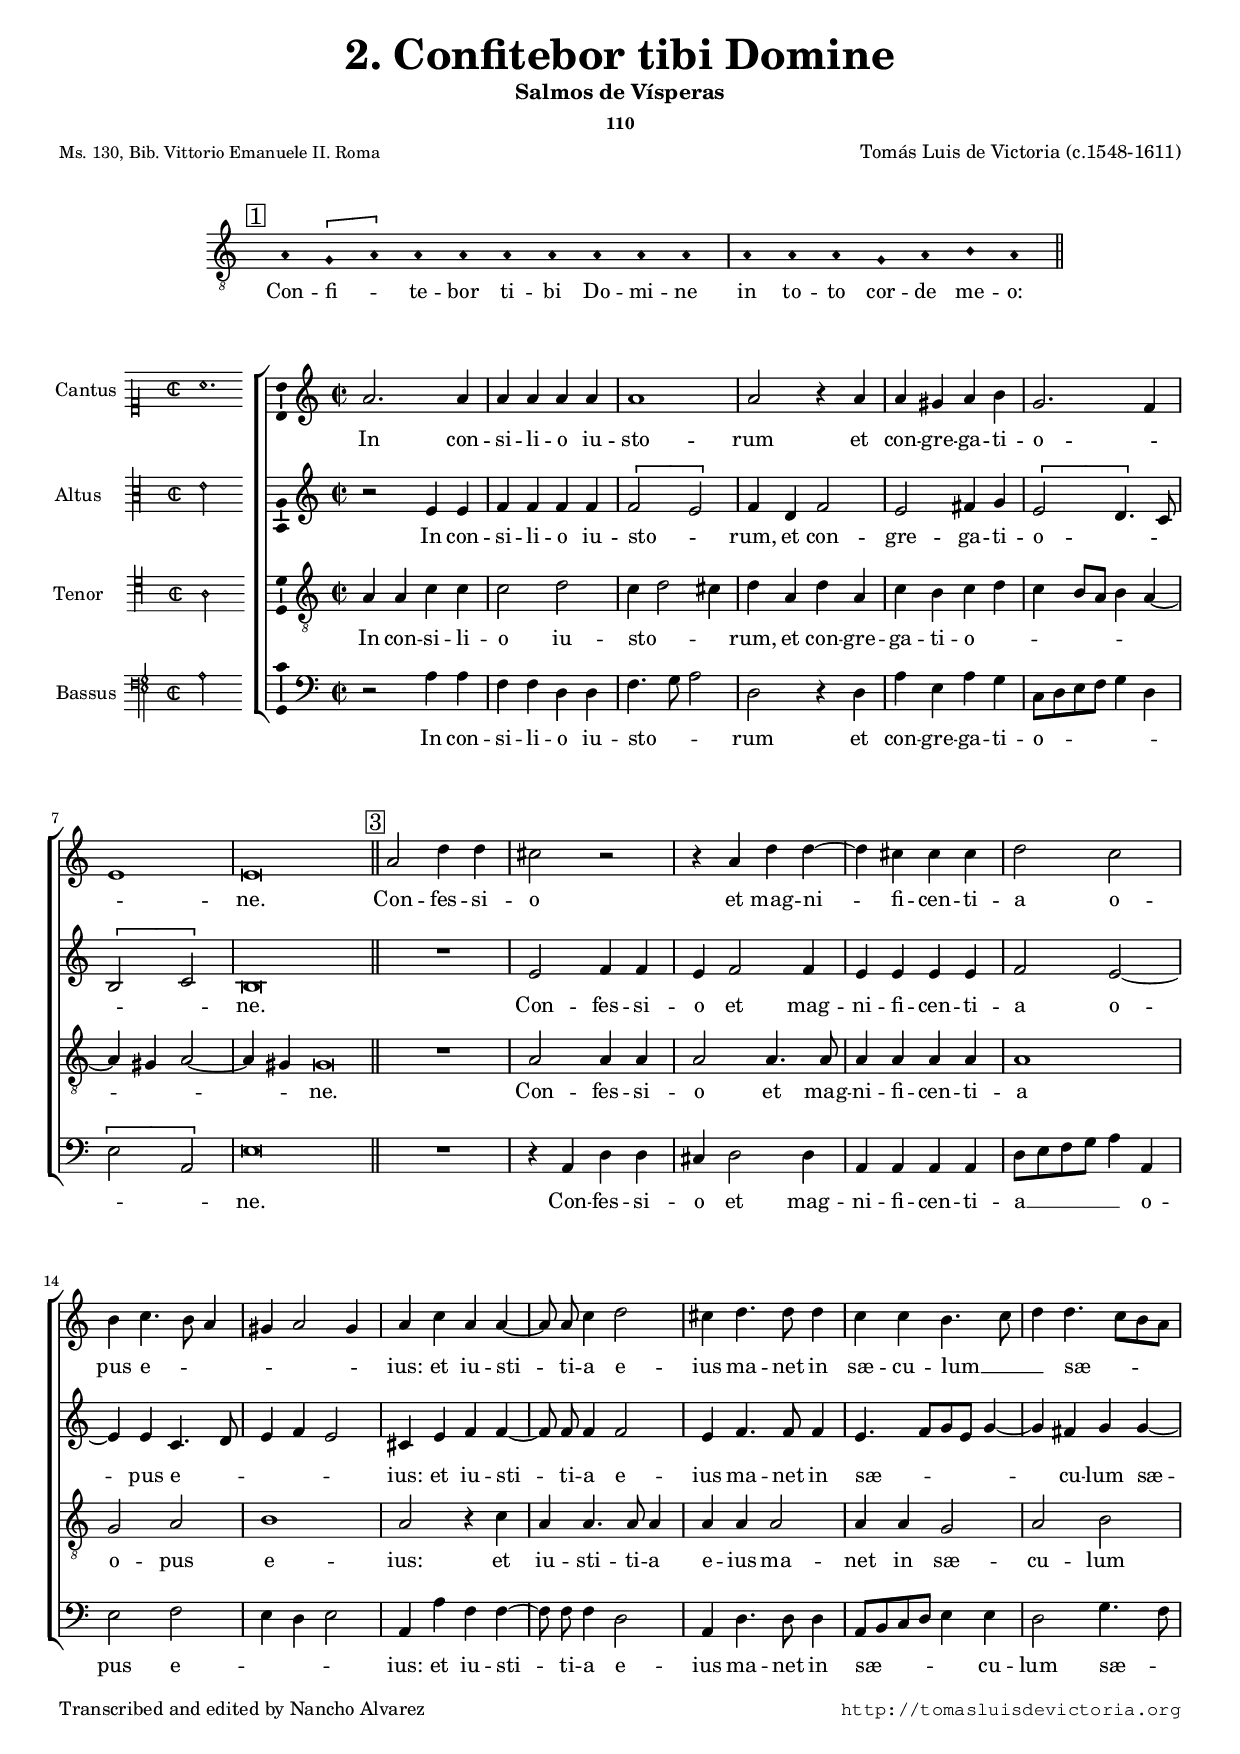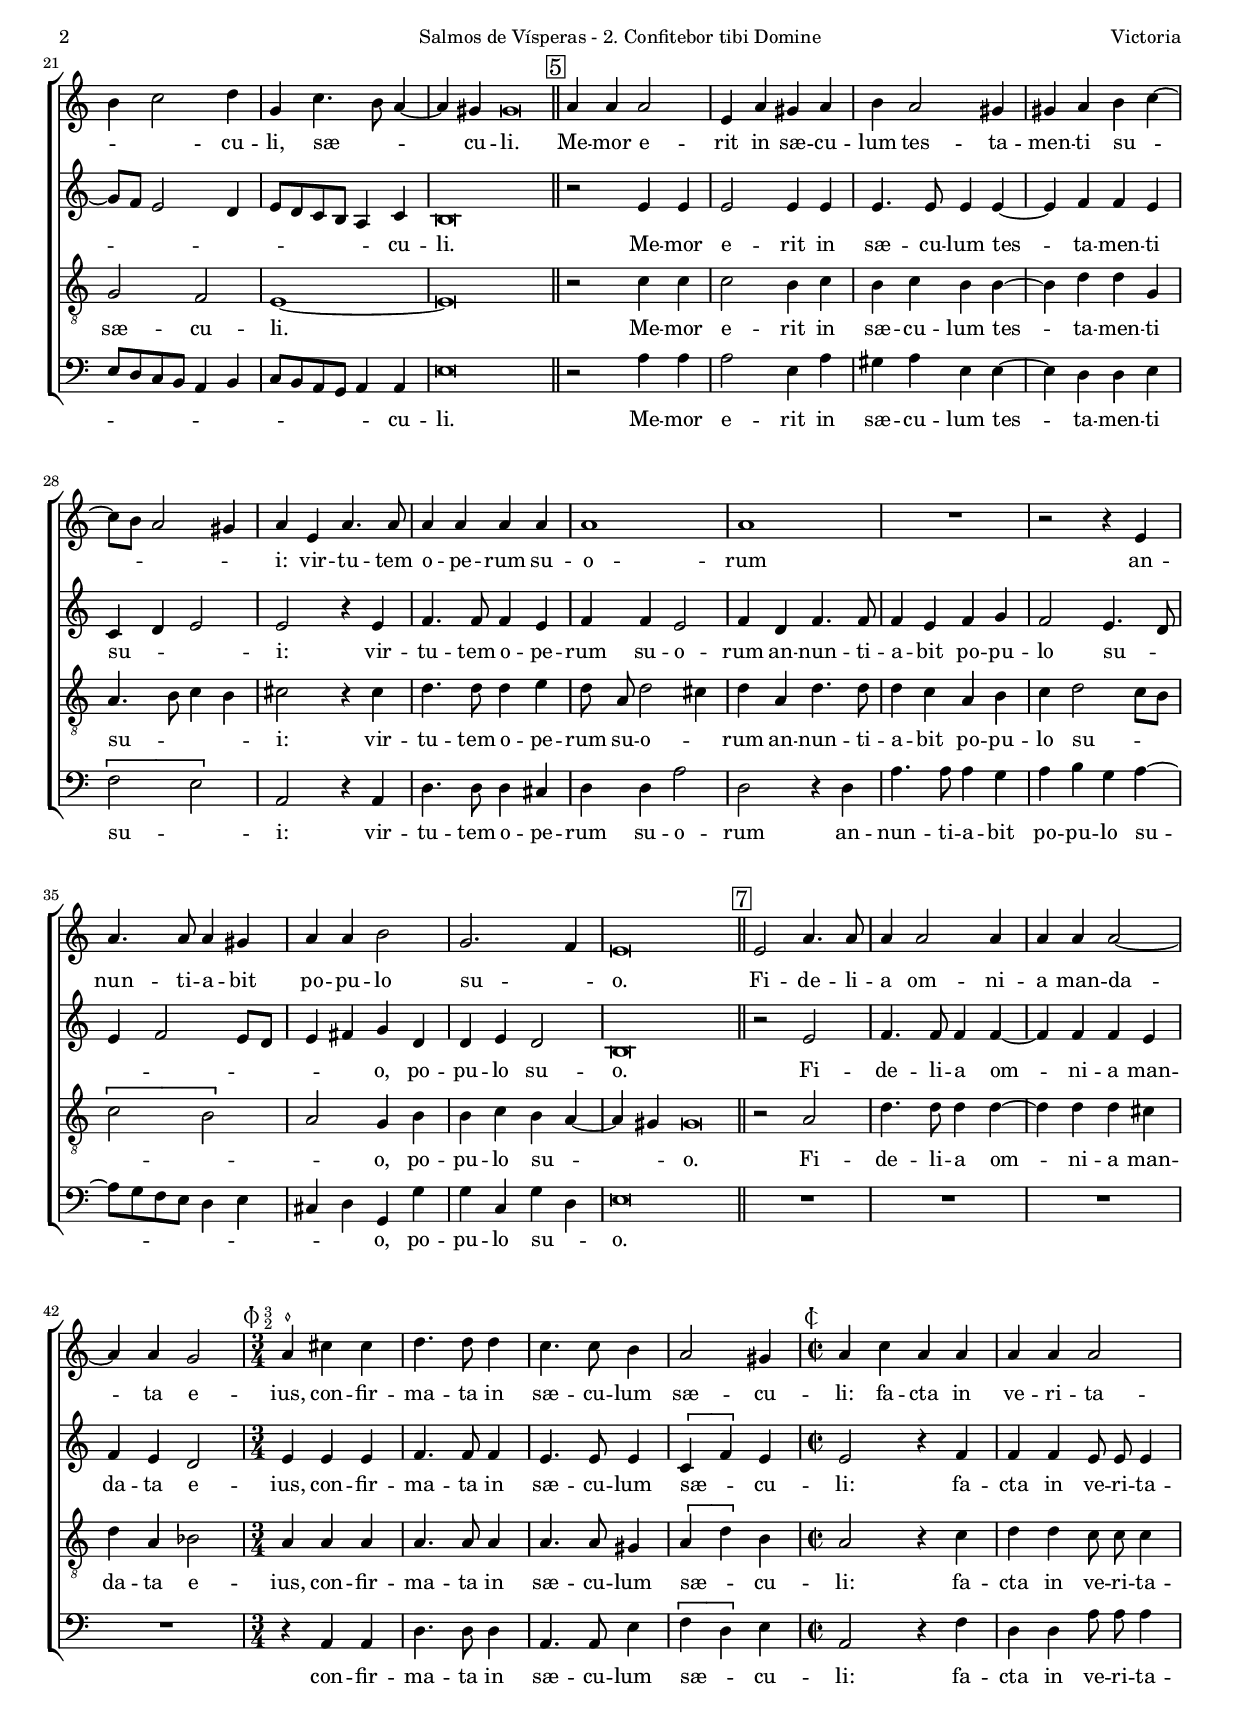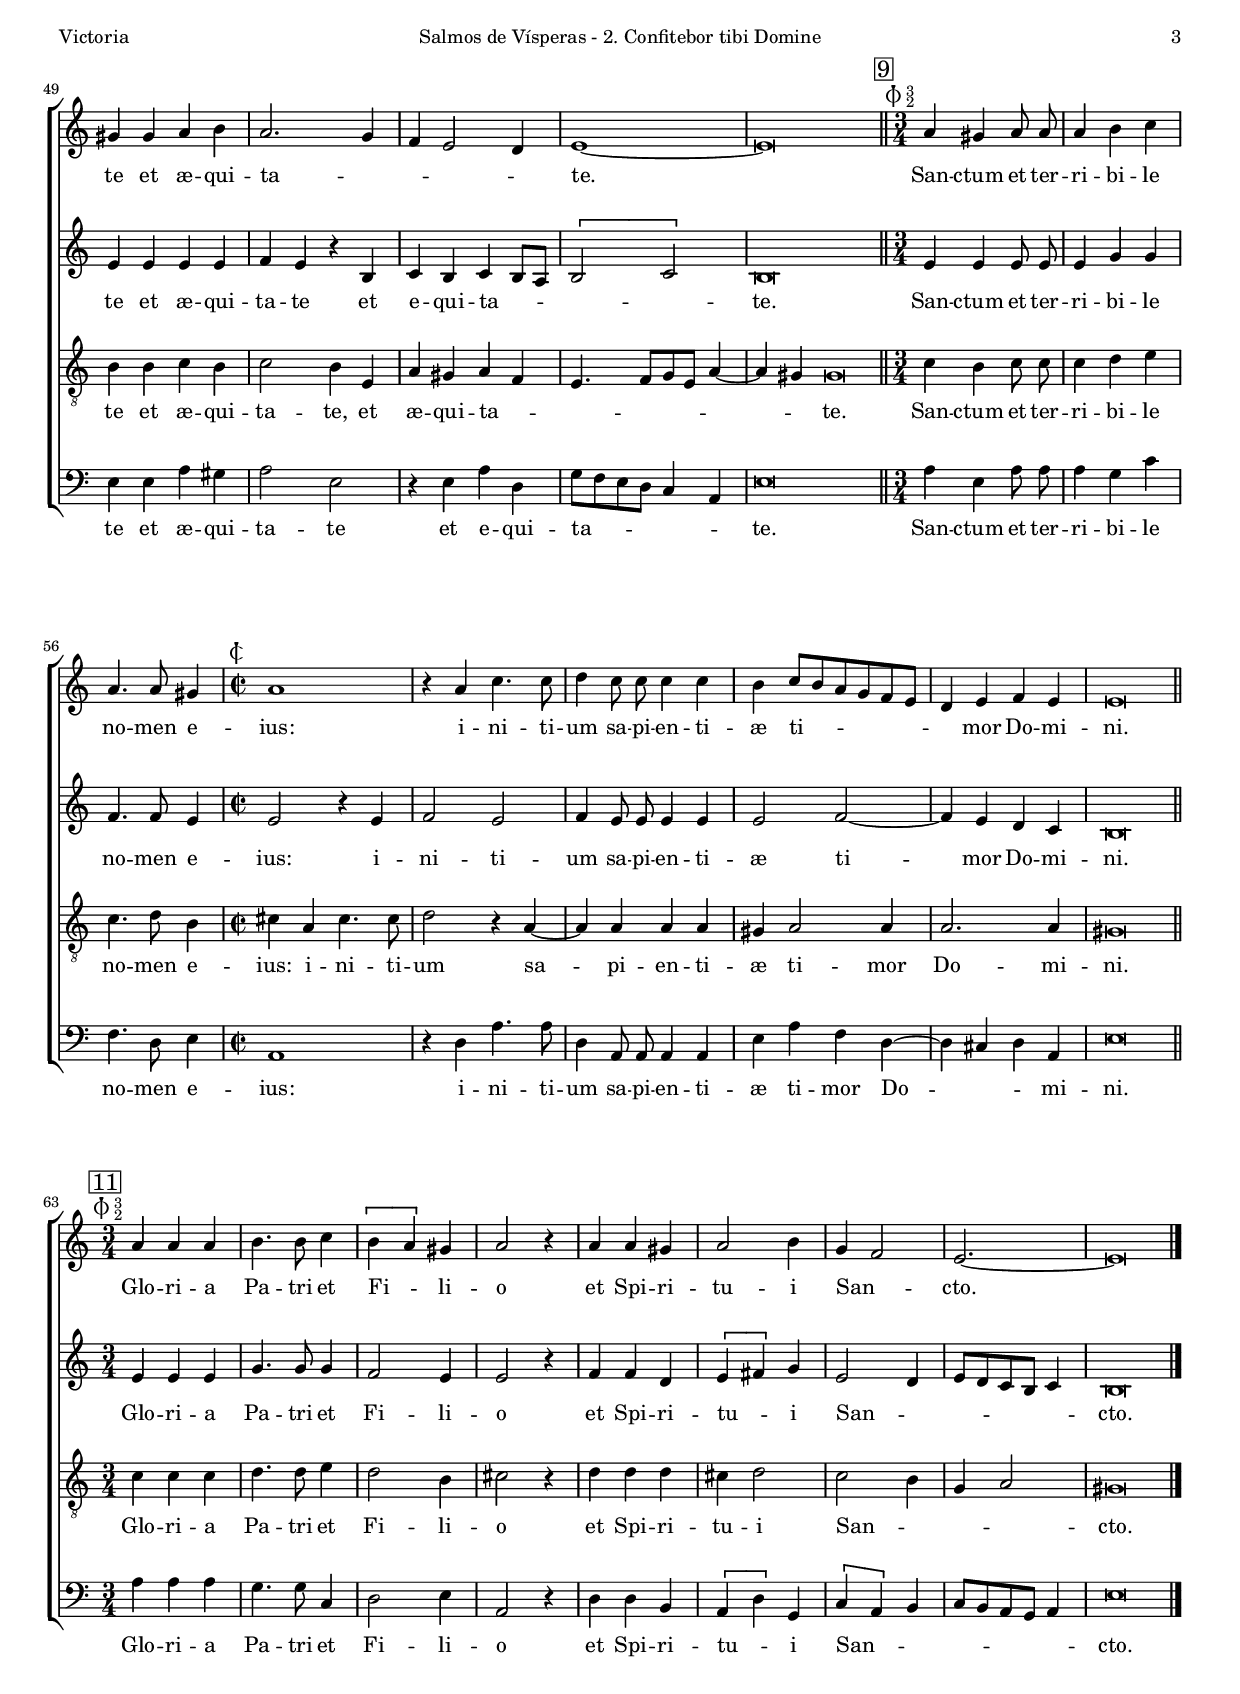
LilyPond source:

\version "2.18.0"

#(set-default-paper-size "a4")
#(set-global-staff-size 16.4)
#(ly:set-option 'point-and-click #f)
%mobile -s15.5 -i3.4

italicas=\override LyricText.font-shape = #'italic
rectas=\override LyricText.font-shape = #'upright
ss=\once \set suggestAccidentals = ##t
incipitwidth = 20
mtempo={\tempo 4 = 100}
mtempob={\tempo 4 = 50}
mt=#(define-music-function (parser location offset) (number?) ; move lyric text
      #{ \once \override LyricText.X-offset = -$offset #})

htitle="Salmos de Vísperas - 2. Confitebor tibi Domine"
hcomposer="Victoria"

\header {
	title=\markup{\fontsize #3 "2. Confitebor tibi Domine"}
	subtitle="Salmos de Vísperas"
	subsubtitle=\markup{"110" \vspace #1 }
	composer="Tomás Luis de Victoria (c.1548-1611)"
        pdfauthor=\composer
	%opus="(-)"
	% quarti toni
	poet=\markup{\smaller "Ms. 130, Bib. Vittorio Emanuele II. Roma"}
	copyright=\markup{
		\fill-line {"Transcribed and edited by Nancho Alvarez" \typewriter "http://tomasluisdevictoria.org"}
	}
%	tagline=""
}

\markup{\null \vspace #1 } %notablet

\score {
<<
         \new Voice = "canto" {
                 %\set Staff.instrumentName="Cantus 2"
                 \override Staff.TimeSignature.transparent = ##t
                 \override Stem.transparent = ##t
                 \set Score.timing = ##f
                 \override NoteHead.style = #'neomensural         
                 \clef "G_8" 
                 \key c \major
                 \once \override Score.RehearsalMark.X-offset = #5
                 \mark \markup{\box "1"}
                 a \[g a\] a a a a a a a \bar "|" a a a g a b a 
                 \bar "||"
         }
         \new Lyrics \lyricsto "canto" {
         Con -- fi -- _ te -- bor ti -- bi Do -- mi -- ne
         in to -- to cor -- de me -- o:
         }
>>


\layout {
        \override LigatureBracket.padding = #1
        line-width=17\cm 
        indent=2.5\cm
        ragged-right = ##f
                %tablet line-width=15\cm
                %tablet indent=1\cm
}
}

\markup{\null \vspace #1 } %notablet


%tablet \pageBreak


global={
  \override Score.TimeSignature.break-visibility = #'#(#f #t #t)  
  \key c \major \time 2/2  \skip 1*8 \bar "||" %\break
		\skip 1*15 \bar "||" %\pageBreak
		\skip 1*15 \bar "||" %\break
		\skip 1*4 \time 3/4 \skip 1*3/4*4 \time 2/2 \skip 1*7 \bar "||" \time 3/4 %\break
		\skip 1*3/4*3 \time 2/2 \skip 1*6 \bar "||" \time 3/4 %\break
		\skip 1*3/4*9 \bar "|."
}

cantus={
	a'2. a'4
	a' a' a' a'
	a'1
	a'2 r4 a'
%5
	a' gis' a' b'
	g'2. f'4
	e'1
	e'\breve*1/2
	\mark \markup{\box{"3"}}
	a'2 d''4 d''
%10
	cis''2 r
	r4 a' d'' d'' ~
	d'' cis'' cis'' cis''
	d''2 c''
	b'4 c''4. b'8 a'4
%15
	gis' a'2 gis'4
	a' c'' a' a' ~
	\set Staff.autoBeaming = ##f
	a'8 a' c''4 d''2
	\set Staff.autoBeaming = ##t
	cis''4 d''4. d''8 d''4
	c'' c'' b'4. c''8
%20
	d''4 d''4. c''8 b' a'
	b'4 c''2 d''4
	g' c''4. b'8 a'4 ~
	a' gis' gis'\breve*1/4
	\mark \markup{\box{"5"}}
	a'4 a' a'2
%25
	e'4 a' gis' a'
	b' a'2 gis'4
	gis' a' b' c'' ~
	c''8 b' a'2 gis'4
	a' e' a'4. a'8
%30
	a'4 a' a' a'
	a'1
	a'
	R1*4/4
	r2 r4 e' 
%35
	a'4. a'8 a'4 gis'
	a' a' b'2
	g'2. f'4
	e'\breve*1/2
	\mark \markup{\box{"7"}}
	e'2 a'4. a'8
%40
	a'4 a'2 a'4
	a' a' a'2 ~
	a'4 a' g'2
	\once \override TextScript.X-offset = #-4.5
	s4*0^\markup{\musicglyph #"timesig.mensural34" \smaller \smaller \column{"3" \raise #1 "2"} \hspace #1 \large \large \musicglyph #"noteheads.s1mensural" }
	a'4 cis'' cis''
	d''4. d''8 d''4 
%45
	c''4. c''8 b'4
	a'2 gis'4
	\once \override TextScript.X-offset = #-4
	s4*0^\markup{\musicglyph #"timesig.mensural22" }
        a'4 c'' a' a'
	a' a' a'2
	gis'4 gis' a' b'
%50
	a'2. g'4
	f' e'2 d'4
	e'1 ~
	e'\breve*1/2
	\set Staff.autoBeaming = ##f
	\mark \markup{\box{"9"}}
	\once \override TextScript.X-offset = #-4.5
	s4*0^\markup{\musicglyph #"timesig.mensural34" \smaller \smaller \column{"3" \raise #1 "2"} }
	a'4 gis' a'8 a'
	\set Staff.autoBeaming = ##t
%55
	a'4 b' c''
	a'4. a'8 gis'4
	\once \override TextScript.X-offset = #-4.5
	s4*0^\markup{\musicglyph #"timesig.mensural22"}
	a'1 %\break
	r4 a' c''4. c''8
	\set Staff.autoBeaming = ##f
	d''4 c''8 c'' c''4 c''
	\set Staff.autoBeaming = ##t
%60
	b' c''8[ b' a' g' f' e']
	d'4 e' f' e'
	e'\breve*1/2
	\mark \markup{\box{"11"}}
	\once \override TextScript.X-offset = #-4.5
	s4*0^\markup{\musicglyph #"timesig.mensural34" \smaller \smaller \column{"3" \raise #1 "2"} }
	a'4 a' a'
	b'4. b'8 c''4
%65
	\[b' a'\] gis'
	a'2 r4
	a' a' gis'
	a'2 b'4
	g' f'2
%70
	e'2. ~
	e'\breve*3/8 
}

altus={
	r2 e'4 e'
	f' f' f' f'
	\[f'2 e'\]
	f'4 d' f'2
%5
	e' fis'4 g'
	\[e'2 d'4.\] c'8
	\[b2 c'\]
	b\breve*1/2
	R1*4/4
%10
	e'2 f'4 f'
	e' f'2 f'4
	e' e' e' e'
	f'2 e' ~
	e'4 e' c'4. d'8
%15
	e'4 f' e'2
	cis'4 e' f' f' ~
	\set Staff.autoBeaming = ##f
	f'8 f' f'4 f'2
	\set Staff.autoBeaming = ##t
	e'4 f'4. f'8 f'4
	e'4.  f'8[ g' e'] g'4 ~
%20
	g' fis' g' g' ~
	g'8 f' e'2 d'4
	e'8 d' c' b a4 c'
	b\breve*1/2
	r2 e'4 e'
%25
	e'2 e'4 e'
	e'4. e'8 e'4 e' ~
	e' f' f' e'
	c' d' e'2
	e' r4 e'
%30
	f'4. f'8 f'4 e'
	f' f' e'2
	f'4 d' f'4. f'8
	f'4 e' f' g'
	f'2 e'4. d'8
%35
	e'4 f'2 e'8 d'
	e'4 fis' g' d'
	d' e' d'2
	b\breve*1/2
	r2 e'
%40
	f'4. f'8 f'4 f' ~
	f' f' f' e'
	f' e' d'2
	e'4 e' e'
	f'4. f'8 f'4
%45
	e'4. e'8 e'4
	\[c' f'\] e'
	e'2 r4 f'
	\set Staff.autoBeaming = ##f
	f' f' e'8 e' e'4
	\set Staff.autoBeaming = ##t
	e' e' e' e'
%50
	f' e' r b
	c' b c' b8 a
	\[b2 c'\]
	b\breve*1/2
	\set Staff.autoBeaming = ##f
	e'4 e' e'8 e'
	\set Staff.autoBeaming = ##t
%55
	e'4 g' g'
	f'4. f'8 e'4
	e'2 r4 e'
	f'2 e'
	\set Staff.autoBeaming = ##f
	f'4 e'8 e' e'4 e'
	\set Staff.autoBeaming = ##t
%60
	e'2 f' ~
	f'4 e' d' c'
	b\breve*1/2
	e'4 e' e'
	g'4. g'8 g'4
%65
	f'2 e'4
	e'2 r4
	f' f' d'
	\[e' fis'\] g' % sostenido debajo de la nota
	e'2 d'4
%70
	e'8 d' c' b c'4
	b\breve*3/8
}

tenor={
	a4 a c' c'
	c'2 d'
	c'4 d'2 cis'4
	d' a d' a
%5
	c' b c' d'
	c' b8 a b4 a ~
	a gis a2 ~
	a4 gis gis\breve*1/4
	R1*4/4
%10
	a2 a4 a
	a2 a4. a8
	a4 a a a
	a1
	g2 a
%15
	b1
	a2 r4 c'
	a a4. a8 a4
	a a a2
	a4 a g2
%20
	a b
	g f
	e1 ~
	e\breve*1/2
	r2 c'4 c'
%25
	c'2 b4 c'
	b c' b b ~
	b d' d' g
	a4. b8 c'4 b
	cis'2 r4 cis' % sostenidos escritos
%30
	d'4. d'8 d'4 e'
	\set Staff.autoBeaming = ##f
	d'8 a d'2 cis'4
	\set Staff.autoBeaming = ##t
	d' a d'4. d'8
	d'4 c' a b
	c' d'2 c'8 b
%35
	\[c'2 b\]
	a g4 b
	b c' b a ~
	a gis gis\breve*1/4
	r2 a
%40
	d'4. d'8 d'4 d' ~
	d' d' d' cis'
	d' a bes2
	a4 a a
	a4. a8 a4
%45
	a4. a8 gis4
	\[a d'\] b
	a2 r4 c'
	\set Staff.autoBeaming = ##f
	d' d' c'8 c' c'4
	\set Staff.autoBeaming = ##t
	b b c' b
%50
	c'2 b4 e
	a gis a f % el sostenido parece una correccion
	e4.  f8[ g e] a4 ~
	a gis gis\breve*1/4
	\set Staff.autoBeaming = ##f
	c'4 b c'8 c'
	\set Staff.autoBeaming = ##t
%55
	c'4 d' e'
	c'4. d'8 b4
	cis' a cis'4. cis'8
	d'2 r4 a ~
	a a a a
%60
	gis a2 a4
	a2. a4
	gis\breve*1/2
	c'4 c' c'
	d'4. d'8 e'4
%65
	d'2 b4
	cis'2 r4
	d' d' d'
	cis' d'2
	c' b4
%70
	g a2
	gis\breve*3/8
}

bassus={
	r2 a4 a
	f f d d
	f4. g8 a2
	d r4 d
%5
	a e a g
	c8 d e f g4 d
	\[e2 a,\]
	e\breve*1/2
	R1*4/4
%10
	r4 a, d d
	cis d2 d4
	a, a, a, a,
	d8 e f g a4 a,
	e2 f
%15
	e4 d e2
	a,4 a f f ~
	\set Staff.autoBeaming = ##f
	f8 f f4 d2
	\set Staff.autoBeaming = ##t
	a,4 d4. d8 d4
	a,8 b, c d e4 e
%20
	d2 g4. f8
	e d c b, a,4 b,
	c8 b, a, g, a,4 a,
	e\breve*1/2
	r2 a4 a
%25
	a2 e4 a
	gis a e e ~
	e d d e
	\[f2 e\]
	a, r4 a,
%30
	d4. d8 d4 cis
	d d a2 d2
	r4 d a4. a8
	a4 g a b
	g a4 ~ a8 g8 f e
%35
	d4 e cis d
	g, g g c
	g d 
	e\breve*1/2
	R1*4/4
%40
	R1*4/4
	R1*4/4
	R1*4/4
	r4 a, a,
	d4. d8 d4
%45
	a,4. a,8 e4
	\[f d\] e
	a,2 r4 f
	\set Staff.autoBeaming = ##f
	d d a8 a a4
	\set Staff.autoBeaming = ##t
	e e a gis
%50
	a2 e
	r4 e a d
	g8 f e d c4 a,
	e\breve*1/2
	\set Staff.autoBeaming = ##f
	a4 e a8 a
	\set Staff.autoBeaming = ##t
%55
	a4 g c'
	f4. d8 e4
	a,1
	r4 d a4. a8
	\set Staff.autoBeaming = ##f
	d4 a,8 a, a,4 a,
	\set Staff.autoBeaming = ##t
%60
	e a f d ~
	d cis d a,
	e\breve*1/2
	a4 a a
	g4. g8 c4
%65
	d2 e4
	a,2 r4
	d d b,
	\[a, d\] g,
	\[c a,\] b,
%70
	c8 b, a, g, a,4
	e\breve*3/8
}

textocantus=\lyricmode{
In con -- si -- li -- o iu -- sto -- rum et con -- gre -- ga -- ti -- o -- _ _  ne.
Con -- fes -- si -- o et mag -- ni -- _ fi -- cen -- ti -- a o -- pus e -- _ _ _ _ _ ius: 
et iu -- sti -- _ ti -- a e -- ius ma -- net in sæ -- cu -- lum __ _ _ sæ -- _ _ _ _ _ cu -- li,
sæ -- _ _ _ cu -- li.
Me -- mor e -- rit in sæ -- cu -- lum tes -- ta -- men -- ti su -- _ _ _ _ _ i:
vir -- tu -- tem o -- pe -- rum su -- o -- rum an -- nun -- ti -- a -- bit po -- pu -- lo su -- _ o.
Fi -- de -- li -- a om -- ni -- a man -- da -- _ ta e -- ius, 
con -- fir -- ma -- ta in sæ -- cu -- lum sæ -- cu -- li:
fa -- cta in ve -- ri -- ta -- te et æ -- qui -- ta -- _ _ _ _ te. _
San -- ctum et ter -- ri -- bi -- le no -- men e -- ius:
i -- ni -- ti -- um sa -- pi -- en -- ti -- æ ti -- _ _ _ _ _ _ mor Do -- mi -- ni.
Glo -- ri -- a Pa -- tri et Fi -- _ li -- o et Spi -- ri -- tu -- i San -- _ cto. 
}

textoaltus=\lyricmode{
In con -- si -- li -- o iu -- sto -- _ rum, et con -- gre -- ga -- ti -- o -- _ _ _ _ ne.
Con -- fes -- si -- o et mag -- ni -- fi -- cen -- ti -- a o -- _ pus e -- _ _ _ _ ius: 
et iu -- sti -- _ ti -- a e -- ius ma -- net in sæ -- _ _ _ _ _ cu -- lum sæ -- _ _ _ _ _ _ _ _ _ cu -- li.
Me -- mor e -- rit in sæ -- cu -- lum tes -- _ ta -- men -- ti su -- _ _ i:
vir -- tu -- tem o -- pe -- rum su -- o -- rum an -- nun -- ti -- a -- bit po -- pu -- lo su -- _ _ _ _ _ _ _ o,
po -- pu -- lo su -- o.
Fi -- de -- li -- a om -- _ ni -- a man -- da -- ta e -- ius, 
con -- fir -- ma -- ta in sæ -- cu -- lum sæ -- _ cu -- li:
fa -- cta in ve -- ri -- ta -- te et æ -- qui -- ta -- te
et e -- qui -- ta -- _ _ _ _ te.
San -- ctum et ter -- ri -- bi -- le no -- men e -- ius:
i -- ni -- ti -- um sa -- pi -- en -- ti -- æ ti -- _ mor Do -- mi -- ni.
Glo -- ri -- a Pa -- tri et Fi -- li -- o et Spi -- ri -- tu -- _ i San -- _ _ _ _ _ _ cto.
}

textotenor=\lyricmode{
In con -- si -- li -- o iu -- sto -- _ _ rum, et con -- gre -- ga -- ti -- o -- _ _ _ _ _ _ _ _ _ _ _ ne.
Con -- fes -- si -- o et mag -- ni -- fi -- cen -- ti -- a o -- pus e -- ius: 
et iu -- sti -- ti -- a e -- ius ma -- net in sæ -- cu -- lum sæ -- cu -- li. _
Me -- mor e -- rit in sæ -- cu -- lum tes -- _ ta -- men -- ti su -- _ _ _ i:
vir -- tu -- tem o -- pe -- rum su -- o -- _ rum an -- nun -- ti -- a -- bit po -- pu -- lo su -- _ _ _ _ _ o,
po -- pu -- lo su -- _ _ _ o.
Fi -- de -- li -- a om -- _ ni -- a man -- da -- ta e -- ius, 
con -- fir -- ma -- ta in sæ -- cu -- lum sæ -- _ cu -- li:
fa -- cta in ve -- ri -- ta -- te et æ -- qui -- ta -- te,
et æ -- qui -- ta -- _ _ _ _ _ _ _ _ te.
San -- ctum et ter -- ri -- bi -- le no -- men e -- ius:
i -- ni -- ti -- um sa -- _ pi -- en -- ti -- æ ti -- mor Do -- mi -- ni.
Glo -- ri -- a Pa -- tri et Fi -- li -- o et Spi -- ri -- tu -- i San -- _ _ _ cto.
}

textobassus=\lyricmode{
In con -- si -- li -- o iu -- sto -- _ _ rum et con -- gre -- ga -- ti -- o -- _ _ _ _ _ _ _ ne.
Con -- fes -- si -- o et mag -- ni -- fi -- cen -- ti -- a __ _ _ _ _ o -- pus e -- _ _ _ ius: 
et iu -- sti -- _ ti -- a e -- ius ma -- net in sæ -- _ _ _ _ cu -- lum sæ -- _ _ _ _ _ _ _ _ _ _ _ _ cu -- li. 
Me -- mor e -- rit in sæ -- cu -- lum tes -- _ ta -- men -- ti su -- _ i:
vir -- tu -- tem o -- pe -- rum su -- o -- rum an -- nun -- ti -- a -- bit po -- pu -- lo su -- _ _ _ _ _ _ _ _ o,
po -- pu -- lo su -- _ o.
con -- fir -- ma -- ta in sæ -- cu -- lum sæ -- _ cu -- li:
fa -- cta in ve -- ri -- ta -- te et æ -- qui -- ta -- te
et e -- qui -- ta -- _ _ _ _ _ te.
San -- ctum et ter -- ri -- bi -- le no -- men e -- ius:
i -- ni -- ti -- um sa -- pi -- en -- ti -- æ ti -- mor Do -- _ _ _ mi -- ni.
Glo -- ri -- a Pa -- tri et Fi -- li -- o et Spi -- ri -- tu -- _ i San -- _ _ _ _ _ _ _ cto.
}


incipitcantus=\markup{
	\score{
		{ 
		\set Staff.instrumentName="Cantus "
		\override NoteHead.style = #'neomensural
		\override Staff.TimeSignature.style = #'neomensural
		\cadenzaOn 
		\clef "petrucci-c1"
		\key c \major
		\time 2/2
                a'1.
		} 

	\layout { line-width=\incipitwidth indent = 0 }
	}
}

incipitaltus=\markup{
	\score{
		{ 
		\set Staff.instrumentName="Altus    "
		\override NoteHead.style = #'neomensural 
		\override Staff.TimeSignature.style = #'neomensural
		\cadenzaOn 
		\clef "petrucci-c3"
		\key c \major
		\time 2/2
                e'2*3
		} 
	\layout { line-width=\incipitwidth indent = 0 }
	}
}


incipittenor=\markup{
	\score{
		{ 
		\set Staff.instrumentName=\markup{"Tenor    "}
		\override NoteHead.style = #'neomensural 
		\override Staff.TimeSignature.style = #'neomensural
		\cadenzaOn 
		\clef "petrucci-c4"
		\key c \major
		\time 2/2
                a2*3
		} 
	\layout { line-width=\incipitwidth indent=0 }
	}
}

incipitbassus=\markup{
	\score{
		{ 
		\set Staff.instrumentName=\markup{"Bassus "}
		\override NoteHead.style = #'neomensural
		\override Staff.TimeSignature.style = #'neomensural
		\cadenzaOn 
		\clef "petrucci-f4"
		\key c \major
		\time 2/2
                a2*3
		} 
	\layout { line-width=\incipitwidth indent = 0 }
	}
}

%\layout {
%       \context {\Voice
%               \remove Ligature_bracket_engraver
%               \consists Mensural_ligature_engraver
%       }
%       line-width=\incipitwidth
%       indent = 0
%}

\score {\transpose c' c'{
\new ChoirStaff<<

	\new Staff <<\global
	\new Voice="v1" {
		\set Staff.instrumentName=\incipitcantus
		\clef "treble"
		\cantus }
	\new Lyrics \lyricsto "v1" {\textocantus }
	>>

	\new Staff <<\global
	\new Voice="v2" {
		\set Staff.instrumentName=\incipitaltus
		\clef "treble"
		\altus }
	\new Lyrics \lyricsto "v2" {\textoaltus }
	>>
	
	\new Staff <<\global
	\new Voice="v3" {
		\set Staff.instrumentName=\incipittenor
		\clef "G_8"
		\tenor }
	\new Lyrics \lyricsto "v3" {\textotenor }
	>>

	\new Staff <<\global
	\new Voice="v4" {
		\set Staff.instrumentName=\incipitbassus
		\clef "bass"
		\bassus }
	\new Lyrics \lyricsto "v4" {\textobassus }
	>>
	
>>

	} % transpose

\layout{ 
       indent = 3.5\cm
	\context {\Lyrics 
		\override VerticalAxisGroup.staff-affinity = #UP
		\override VerticalAxisGroup.nonstaff-relatedstaff-spacing =
			#'((basic-distance . 0) (minimum-distance . 0) (padding . 1))
		\override LyricText.font-size = #1.2
		\override LyricHyphen.minimum-distance = #0.5
	}
	\context {\Score 
		tempoHideNote = ##t
		\override BarNumber.padding = #2 
	}
	\context {\Voice 
		melismaBusyProperties = #'()
		%autoBeaming = ##f
	}
	\context {\Staff 
                %\RemoveEmptyStaves
                %\override VerticalAxisGroup.remove-first = ##t
		\override VerticalAxisGroup.staff-staff-spacing =
			#'((basic-distance . 12) (minimum-distance . 0) (padding . 1))
		\consists Ambitus_engraver 
		\override LigatureBracket.padding = #1
	}
}

%\midi { \mtempo }

}

\paper{
	evenHeaderMarkup=\markup  \fill-line { \fromproperty #'page:page-number-string \htitle \hcomposer }
	oddHeaderMarkup= \markup  \fill-line { \on-the-fly #not-first-page \hcomposer \on-the-fly #not-first-page \htitle \on-the-fly #not-first-page \fromproperty #'page:page-number-string }
	%system-count=11
	page-count = 3
	ragged-last-bottom = ##f
	system-system-spacing =
	#'((basic-distance . 20) (minimum-distance . 0) (padding . 5))
	top-system-spacing = % header
	#'((basic-distance . 10) (minimum-distance . 0) (padding . 0))
	last-bottom-spacing = % footer
	#'((basic-distance . 12) (minimum-distance . 0) (padding . 0))
	markup-system-spacing.padding = #1.5
}
